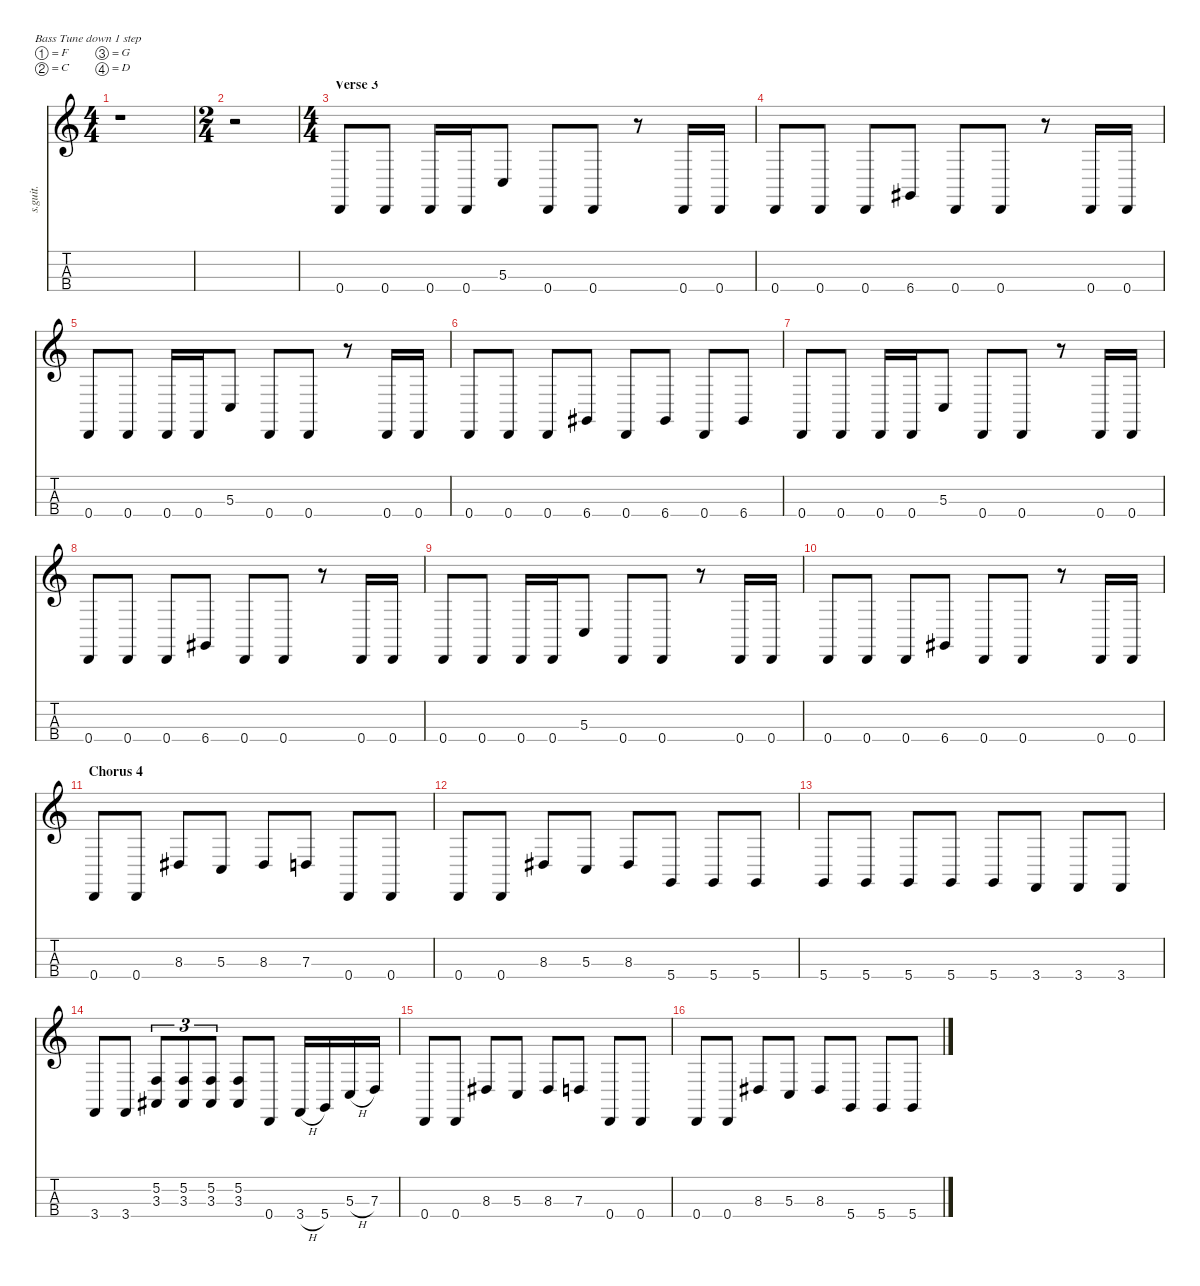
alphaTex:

\defaultSystemsLayout 4
\hideDynamics
\bracketExtendMode nobrackets
\track ("Jason Newsted" "s.guit.") {instrument electricbasspick}
\staff {score tabs}
\tuning (F2 C2 G1 D1)
\ts (4 4)
\tempo (89 hide)
\clef g2
\ks c
r.1{dy ff} |
\ts (2 4)
\beaming (8 2 2 2 2)
\tempo (90 hide)
r.2 |
\ts (4 4)
\beaming (8 2 2 2 2)
\section ("" "Verse 3")
\tempo (89 hide)
0.4.8{lyrics (0 "") lyrics (1 "") lyrics (2 "") lyrics (3 "") lyrics (4 "")} 0.4.8{lyrics (0 "") lyrics (1 "") lyrics (2 "") lyrics (3 "") lyrics (4 "")} 0.4.16{lyrics (0 "") lyrics (1 "") lyrics (2 "") lyrics (3 "") lyrics (4 "")} 0.4.16{lyrics (0 "") lyrics (1 "") lyrics (2 "") lyrics (3 "") lyrics (4 "")} 5.3.8{lyrics (0 "") lyrics (1 "") lyrics (2 "") lyrics (3 "") lyrics (4 "")} 0.4.8{lyrics (0 "") lyrics (1 "") lyrics (2 "") lyrics (3 "") lyrics (4 "")} 0.4.8{lyrics (0 "") lyrics (1 "") lyrics (2 "") lyrics (3 "") lyrics (4 "")} r.8 0.4.16{lyrics (0 "") lyrics (1 "") lyrics (2 "") lyrics (3 "") lyrics (4 "")} 0.4.16{lyrics (0 "") lyrics (1 "") lyrics (2 "") lyrics (3 "") lyrics (4 "")} |
\tempo (90 hide)
0.4.8{lyrics (0 "") lyrics (1 "") lyrics (2 "") lyrics (3 "") lyrics (4 "")} 0.4.8{lyrics (0 "") lyrics (1 "") lyrics (2 "") lyrics (3 "") lyrics (4 "")} 0.4.8{lyrics (0 "") lyrics (1 "") lyrics (2 "") lyrics (3 "") lyrics (4 "")} 6.4{acc #}.8{lyrics (0 "") lyrics (1 "") lyrics (2 "") lyrics (3 "") lyrics (4 "")} 0.4.8{lyrics (0 "") lyrics (1 "") lyrics (2 "") lyrics (3 "") lyrics (4 "")} 0.4.8{lyrics (0 "") lyrics (1 "") lyrics (2 "") lyrics (3 "") lyrics (4 "")} r.8 0.4.16{lyrics (0 "") lyrics (1 "") lyrics (2 "") lyrics (3 "") lyrics (4 "")} 0.4.16{lyrics (0 "") lyrics (1 "") lyrics (2 "") lyrics (3 "") lyrics (4 "")} |
\tempo (89 hide)
0.4.8{lyrics (0 "") lyrics (1 "") lyrics (2 "") lyrics (3 "") lyrics (4 "")} 0.4.8{lyrics (0 "") lyrics (1 "") lyrics (2 "") lyrics (3 "") lyrics (4 "")} 0.4.16{lyrics (0 "") lyrics (1 "") lyrics (2 "") lyrics (3 "") lyrics (4 "")} 0.4.16{lyrics (0 "") lyrics (1 "") lyrics (2 "") lyrics (3 "") lyrics (4 "")} 5.3.8{lyrics (0 "") lyrics (1 "") lyrics (2 "") lyrics (3 "") lyrics (4 "")} 0.4.8{lyrics (0 "") lyrics (1 "") lyrics (2 "") lyrics (3 "") lyrics (4 "")} 0.4.8{lyrics (0 "") lyrics (1 "") lyrics (2 "") lyrics (3 "") lyrics (4 "")} r.8 0.4.16{lyrics (0 "") lyrics (1 "") lyrics (2 "") lyrics (3 "") lyrics (4 "")} 0.4.16{lyrics (0 "") lyrics (1 "") lyrics (2 "") lyrics (3 "") lyrics (4 "")} |
0.4.8{lyrics (0 "") lyrics (1 "") lyrics (2 "") lyrics (3 "") lyrics (4 "")} 0.4.8{lyrics (0 "") lyrics (1 "") lyrics (2 "") lyrics (3 "") lyrics (4 "")} 0.4.8{lyrics (0 "") lyrics (1 "") lyrics (2 "") lyrics (3 "") lyrics (4 "")} 6.4{acc #}.8{lyrics (0 "") lyrics (1 "") lyrics (2 "") lyrics (3 "") lyrics (4 "")} 0.4.8{lyrics (0 "") lyrics (1 "") lyrics (2 "") lyrics (3 "") lyrics (4 "")} 6.4{acc #}.8{lyrics (0 "") lyrics (1 "") lyrics (2 "") lyrics (3 "") lyrics (4 "")} 0.4.8{lyrics (0 "") lyrics (1 "") lyrics (2 "") lyrics (3 "") lyrics (4 "")} 6.4{acc #}.8{lyrics (0 "") lyrics (1 "") lyrics (2 "") lyrics (3 "") lyrics (4 "")} |
\tempo (90 hide)
0.4.8{lyrics (0 "") lyrics (1 "") lyrics (2 "") lyrics (3 "") lyrics (4 "")} 0.4.8{lyrics (0 "") lyrics (1 "") lyrics (2 "") lyrics (3 "") lyrics (4 "")} 0.4.16{lyrics (0 "") lyrics (1 "") lyrics (2 "") lyrics (3 "") lyrics (4 "")} 0.4.16{lyrics (0 "") lyrics (1 "") lyrics (2 "") lyrics (3 "") lyrics (4 "")} 5.3.8{lyrics (0 "") lyrics (1 "") lyrics (2 "") lyrics (3 "") lyrics (4 "")} 0.4.8{lyrics (0 "") lyrics (1 "") lyrics (2 "") lyrics (3 "") lyrics (4 "")} 0.4.8{lyrics (0 "") lyrics (1 "") lyrics (2 "") lyrics (3 "") lyrics (4 "")} r.8 0.4.16{lyrics (0 "") lyrics (1 "") lyrics (2 "") lyrics (3 "") lyrics (4 "")} 0.4.16{lyrics (0 "") lyrics (1 "") lyrics (2 "") lyrics (3 "") lyrics (4 "")} |
\tempo (89 hide)
0.4.8{lyrics (0 "") lyrics (1 "") lyrics (2 "") lyrics (3 "") lyrics (4 "")} 0.4.8{lyrics (0 "") lyrics (1 "") lyrics (2 "") lyrics (3 "") lyrics (4 "")} 0.4.8{lyrics (0 "") lyrics (1 "") lyrics (2 "") lyrics (3 "") lyrics (4 "")} 6.4{acc #}.8{lyrics (0 "") lyrics (1 "") lyrics (2 "") lyrics (3 "") lyrics (4 "")} 0.4.8{lyrics (0 "") lyrics (1 "") lyrics (2 "") lyrics (3 "") lyrics (4 "")} 0.4.8{lyrics (0 "") lyrics (1 "") lyrics (2 "") lyrics (3 "") lyrics (4 "")} r.8 0.4.16{lyrics (0 "") lyrics (1 "") lyrics (2 "") lyrics (3 "") lyrics (4 "")} 0.4.16{lyrics (0 "") lyrics (1 "") lyrics (2 "") lyrics (3 "") lyrics (4 "")} |
\tempo (90 hide)
0.4.8{lyrics (0 "") lyrics (1 "") lyrics (2 "") lyrics (3 "") lyrics (4 "")} 0.4.8{lyrics (0 "") lyrics (1 "") lyrics (2 "") lyrics (3 "") lyrics (4 "")} 0.4.16{lyrics (0 "") lyrics (1 "") lyrics (2 "") lyrics (3 "") lyrics (4 "")} 0.4.16{lyrics (0 "") lyrics (1 "") lyrics (2 "") lyrics (3 "") lyrics (4 "")} 5.3.8{lyrics (0 "") lyrics (1 "") lyrics (2 "") lyrics (3 "") lyrics (4 "")} 0.4.8{lyrics (0 "") lyrics (1 "") lyrics (2 "") lyrics (3 "") lyrics (4 "")} 0.4.8{lyrics (0 "") lyrics (1 "") lyrics (2 "") lyrics (3 "") lyrics (4 "")} r.8 0.4.16{lyrics (0 "") lyrics (1 "") lyrics (2 "") lyrics (3 "") lyrics (4 "")} 0.4.16{lyrics (0 "") lyrics (1 "") lyrics (2 "") lyrics (3 "") lyrics (4 "")} |
\tempo (87 hide)
0.4.8{lyrics (0 "") lyrics (1 "") lyrics (2 "") lyrics (3 "") lyrics (4 "")} 0.4.8{lyrics (0 "") lyrics (1 "") lyrics (2 "") lyrics (3 "") lyrics (4 "")} 0.4.8{lyrics (0 "") lyrics (1 "") lyrics (2 "") lyrics (3 "") lyrics (4 "")} 6.4{acc #}.8{lyrics (0 "") lyrics (1 "") lyrics (2 "") lyrics (3 "") lyrics (4 "")} 0.4.8{lyrics (0 "") lyrics (1 "") lyrics (2 "") lyrics (3 "") lyrics (4 "")} 0.4.8{lyrics (0 "") lyrics (1 "") lyrics (2 "") lyrics (3 "") lyrics (4 "")} r.8 0.4.16{lyrics (0 "") lyrics (1 "") lyrics (2 "") lyrics (3 "") lyrics (4 "")} 0.4.16{lyrics (0 "") lyrics (1 "") lyrics (2 "") lyrics (3 "") lyrics (4 "")} |
\section ("" "Chorus 4")
\tempo (89 hide)
0.4.8{lyrics (0 "") lyrics (1 "") lyrics (2 "") lyrics (3 "") lyrics (4 "")} 0.4.8{lyrics (0 "") lyrics (1 "") lyrics (2 "") lyrics (3 "") lyrics (4 "")} 8.3{acc #}.8{lyrics (0 "") lyrics (1 "") lyrics (2 "") lyrics (3 "") lyrics (4 "") dy f} 5.3.8{lyrics (0 "") lyrics (1 "") lyrics (2 "") lyrics (3 "") lyrics (4 "")} 8.3{acc #}.8{lyrics (0 "") lyrics (1 "") lyrics (2 "") lyrics (3 "") lyrics (4 "")} 7.3.8{lyrics (0 "") lyrics (1 "") lyrics (2 "") lyrics (3 "") lyrics (4 "")} 0.4.8{lyrics (0 "") lyrics (1 "") lyrics (2 "") lyrics (3 "") lyrics (4 "") dy ff} 0.4.8{lyrics (0 "") lyrics (1 "") lyrics (2 "") lyrics (3 "") lyrics (4 "")} |
0.4.8{lyrics (0 "") lyrics (1 "") lyrics (2 "") lyrics (3 "") lyrics (4 "")} 0.4.8{lyrics (0 "") lyrics (1 "") lyrics (2 "") lyrics (3 "") lyrics (4 "")} 8.3{acc #}.8{lyrics (0 "") lyrics (1 "") lyrics (2 "") lyrics (3 "") lyrics (4 "") dy f} 5.3.8{lyrics (0 "") lyrics (1 "") lyrics (2 "") lyrics (3 "") lyrics (4 "")} 8.3{acc #}.8{lyrics (0 "") lyrics (1 "") lyrics (2 "") lyrics (3 "") lyrics (4 "")} 5.4.8{lyrics (0 "") lyrics (1 "") lyrics (2 "") lyrics (3 "") lyrics (4 "")} 5.4.8{lyrics (0 "") lyrics (1 "") lyrics (2 "") lyrics (3 "") lyrics (4 "")} 5.4.8{lyrics (0 "") lyrics (1 "") lyrics (2 "") lyrics (3 "") lyrics (4 "")} |
5.4.8{lyrics (0 "") lyrics (1 "") lyrics (2 "") lyrics (3 "") lyrics (4 "")} 5.4.8{lyrics (0 "") lyrics (1 "") lyrics (2 "") lyrics (3 "") lyrics (4 "")} 5.4.8{lyrics (0 "") lyrics (1 "") lyrics (2 "") lyrics (3 "") lyrics (4 "")} 5.4.8{lyrics (0 "") lyrics (1 "") lyrics (2 "") lyrics (3 "") lyrics (4 "")} 5.4.8{lyrics (0 "") lyrics (1 "") lyrics (2 "") lyrics (3 "") lyrics (4 "")} 3.4.8{lyrics (0 "") lyrics (1 "") lyrics (2 "") lyrics (3 "") lyrics (4 "") dy ff} 3.4.8{lyrics (0 "") lyrics (1 "") lyrics (2 "") lyrics (3 "") lyrics (4 "")} 3.4.8{lyrics (0 "") lyrics (1 "") lyrics (2 "") lyrics (3 "") lyrics (4 "")} |
\tempo (90 hide)
3.4.8{lyrics (0 "") lyrics (1 "") lyrics (2 "") lyrics (3 "") lyrics (4 "")} 3.4.8{lyrics (0 "") lyrics (1 "") lyrics (2 "") lyrics (3 "") lyrics (4 "")} (3.3{acc #} 5.2).8{tu (3 2) lyrics (0 "") lyrics (1 "") lyrics (2 "") lyrics (3 "") lyrics (4 "")} (3.3{acc #} 5.2).8{tu (3 2) lyrics (0 "") lyrics (1 "") lyrics (2 "") lyrics (3 "") lyrics (4 "")} (3.3{acc #} 5.2).8{tu (3 2) lyrics (0 "") lyrics (1 "") lyrics (2 "") lyrics (3 "") lyrics (4 "")} (3.3{acc #} 5.2).8{lyrics (0 "") lyrics (1 "") lyrics (2 "") lyrics (3 "") lyrics (4 "")} 0.4.8{lyrics (0 "") lyrics (1 "") lyrics (2 "") lyrics (3 "") lyrics (4 "")} 3.4{h}.16{lyrics (0 "") lyrics (1 "") lyrics (2 "") lyrics (3 "") lyrics (4 "") dy f} 5.4.16{lyrics (0 "") lyrics (1 "") lyrics (2 "") lyrics (3 "") lyrics (4 "")} 5.3{h}.16{lyrics (0 "") lyrics (1 "") lyrics (2 "") lyrics (3 "") lyrics (4 "")} 7.3.16{lyrics (0 "") lyrics (1 "") lyrics (2 "") lyrics (3 "") lyrics (4 "")} |
0.4.8{lyrics (0 "") lyrics (1 "") lyrics (2 "") lyrics (3 "") lyrics (4 "") dy ff} 0.4.8{lyrics (0 "") lyrics (1 "") lyrics (2 "") lyrics (3 "") lyrics (4 "")} 8.3{acc #}.8{lyrics (0 "") lyrics (1 "") lyrics (2 "") lyrics (3 "") lyrics (4 "") dy f} 5.3.8{lyrics (0 "") lyrics (1 "") lyrics (2 "") lyrics (3 "") lyrics (4 "")} 8.3{acc #}.8{lyrics (0 "") lyrics (1 "") lyrics (2 "") lyrics (3 "") lyrics (4 "")} 7.3.8{lyrics (0 "") lyrics (1 "") lyrics (2 "") lyrics (3 "") lyrics (4 "")} 0.4.8{lyrics (0 "") lyrics (1 "") lyrics (2 "") lyrics (3 "") lyrics (4 "") dy ff} 0.4.8{lyrics (0 "") lyrics (1 "") lyrics (2 "") lyrics (3 "") lyrics (4 "")} |
\tempo (89 hide)
0.4.8{lyrics (0 "") lyrics (1 "") lyrics (2 "") lyrics (3 "") lyrics (4 "")} 0.4.8{lyrics (0 "") lyrics (1 "") lyrics (2 "") lyrics (3 "") lyrics (4 "")} 8.3{acc #}.8{lyrics (0 "") lyrics (1 "") lyrics (2 "") lyrics (3 "") lyrics (4 "") dy f} 5.3.8{lyrics (0 "") lyrics (1 "") lyrics (2 "") lyrics (3 "") lyrics (4 "")} 8.3{acc #}.8{lyrics (0 "") lyrics (1 "") lyrics (2 "") lyrics (3 "") lyrics (4 "")} 5.4.8{lyrics (0 "") lyrics (1 "") lyrics (2 "") lyrics (3 "") lyrics (4 "")} 5.4.8{lyrics (0 "") lyrics (1 "") lyrics (2 "") lyrics (3 "") lyrics (4 "")} 5.4.8{lyrics (0 "") lyrics (1 "") lyrics (2 "") lyrics (3 "") lyrics (4 "")}
